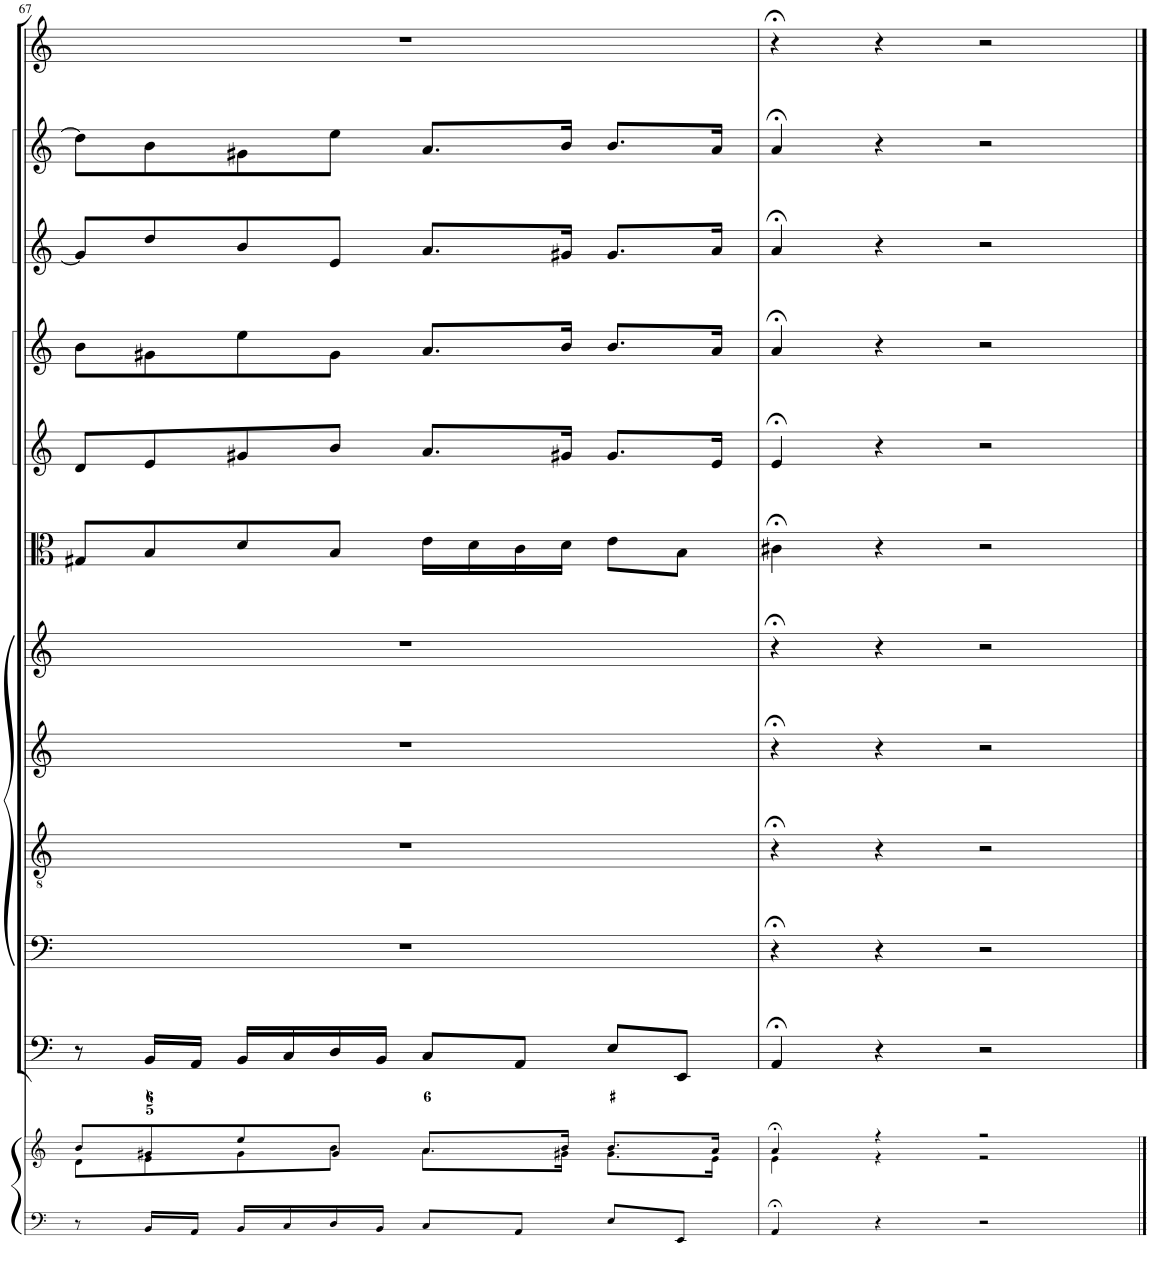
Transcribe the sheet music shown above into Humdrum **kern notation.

**kern	**kern	**kern	**kern	**kern	**kern	**kern	**kern	**kern	**kern	**kern	**kern	**kern
*part12	*part12	*part11	*part10	*part9	*part8	*part7	*part6	*part5	*part4	*part3	*part2	*part1
*staff13	*staff12	*staff11	*staff10	*staff9	*staff8	*staff7	*staff6	*staff5	*staff4	*staff3	*staff2	*staff1
*I"Piano reduction	*	*I"Continuo	*I"Basso	*I"Tenore	*I"Alto	*I"Soprano	*I"Viola	*I"Violino II	*I"Violino I	*I"Oboe II	*I"Oboe I	*I"Corno da caccia
*I'Pno	*	*	*	*	*	*	*I'Vla	*I'Vln	*I'Vln	*I'Ob	*I'Ob	*
!!LO:PB:g=z
*clefF4	*clefG2	*clefF4	*clefF4	*clefGv2	*clefG2	*clefG2	*clefC3	*clefG2	*clefG2	*clefG2	*clefG2	*clefG2
*	*	*	*	*	*	*	*	*	*	*	*	*Trd7c12
*k[]	*k[]	*k[]	*k[]	*k[]	*k[]	*k[]	*k[]	*k[]	*k[]	*k[]	*k[]	*k[]
*M4/4	*M4/4	*M4/4	*M4/4	*M4/4	*M4/4	*M4/4	*M4/4	*M4/4	*M4/4	*M4/4	*M4/4	*M4/4
*met(c)	*met(c)	*met(c)	*met(c)	*met(c)	*met(c)	*met(c)	*met(c)	*met(c)	*met(c)	*met(c)	*met(c)	*met(c)
=67	=67	=67	=67	=67	=67	=67	=67	=67	=67	=67	=67	=67
*	*^	*	*	*	*	*	*	*	*	*	*	*
8r	8b/L	8d\L	8r	1r	1r	1r	1r	8G#X/L	8d/L	8b\L	8g#/L]	8dd\L]	1r
16BB/LL	8g#X/	8e\	16BB/LL	.	.	.	.	8B/	8e/	8g#X\	8dd/	8b\	.
16AA/JJ	.	.	16AA/JJ	.	.	.	.	.	.	.	.	.	.
16BB/LL	8ee/	8g#\	16BB/LL	.	.	.	.	8d/	8g#X/	8ee\	8b/	8g#X\	.
16C/	.	.	16C/	.	.	.	.	.	.	.	.	.	.
16D/	8g#/J	8b\J	16D/	.	.	.	.	8B/J	8b/J	8g#\J	8e/J	8ee\J	.
16BB/JJ	.	.	16BB/JJ	.	.	.	.	.	.	.	.	.	.
8C/L	8.a/L	8.a\L	8C/L	.	.	.	.	16e\LL	8.a/L	8.a/L	8.a/L	8.a/L	.
.	.	.	.	.	.	.	.	16d\	.	.	.	.	.
8AA/J	.	.	8AA/J	.	.	.	.	16c\	.	.	.	.	.
.	16b/Jk	16g#X\Jk	.	.	.	.	.	16d\JJ	16g#X/Jk	16b/Jk	16g#X/Jk	16b/Jk	.
8E/L	8.b/L	8.g#\L	8E/L	.	.	.	.	8e\L	8.g#/L	8.b/L	8.g#/L	8.b/L	.
8EE/J	.	.	8EE/J	.	.	.	.	8B\J	.	.	.	.	.
.	16a/Jk	16e\Jk	.	.	.	.	.	.	16e/Jk	16a/Jk	16a/Jk	16a/Jk	.
=68	=68	=68	=68	=68	=68	=68	=68	=68	=68	=68	=68	=68	=68
4AA;</	4a;</	4e\	4AA;</	4r;<	4r;<	4r;<	4r;<	4c#X;<\	4e;</	4a;</	4a;</	4a;</	4r;<
4r	4r	4r	4r	4r	4r	4r	4r	4r	4r	4r	4r	4r	4r
2r	2r	2r	2r	2r	2r	2r	2r	2r	2r	2r	2r	2r	2r
*	*v	*v	*	*	*	*	*	*	*	*	*	*	*
==	==	==	==	==	==	==	==	==	==	==	==	==
*-	*-	*-	*-	*-	*-	*-	*-	*-	*-	*-	*-	*-
